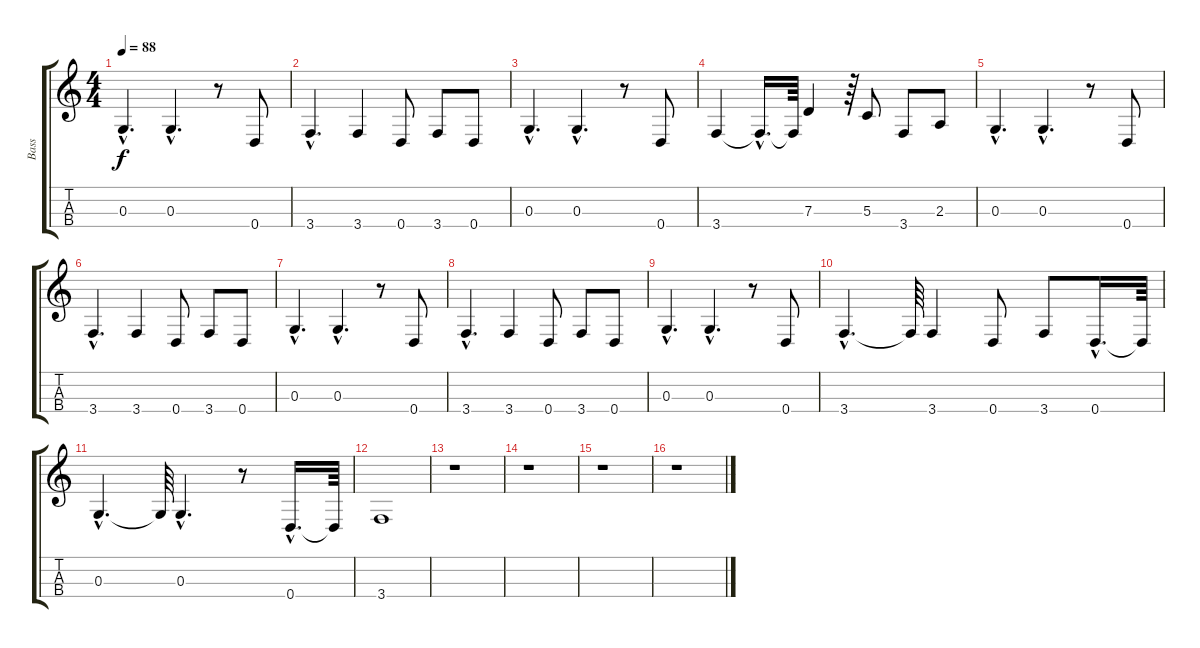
\track ("Bass" "Bass") {instrument electricbasspick}
\staff {score tabs}
\tuning (E4 B3 G2 D2) {hide}
\ts (4 4)
\tempo 88
\clef g2
\ks c
0.3{hac}.4{d dy f} 0.3{hac}.4{d} r.8 0.4.8 |
3.4{hac}.4{d} 3.4.4 0.4.8 3.4.8 0.4.8 |
0.3{hac}.4{d} 0.3{hac}.4{d} r.8 0.4.8 |
3.4.4 3.4{hac t}.16{d} 3.4{t}.64 7.3.4 r.64 5.3.8 3.4.8 2.3.8 |
0.3{hac}.4{d} 0.3{hac}.4{d} r.8 0.4.8 |
3.4{hac}.4{d} 3.4.4 0.4.8 3.4.8 0.4.8 |
0.3{hac}.4{d} 0.3{hac}.4{d} r.8 0.4.8 |
3.4{hac}.4{d} 3.4.4 0.4.8 3.4.8 0.4.8 |
0.3{hac}.4{d} 0.3{hac}.4{d} r.8 0.4.8 |
3.4{hac}.4{d} 3.4{t}.64 3.4.4 0.4.8 3.4.8 0.4{hac}.16{d} 0.4{t}.64 |
0.3{hac}.4{d} 0.3{t}.64 0.3{hac}.4{d} r.8 0.4{hac}.16{d} 0.4{t}.64 |
3.4.1 |
r.1 |
r.1 |
r.1 |
r.1
